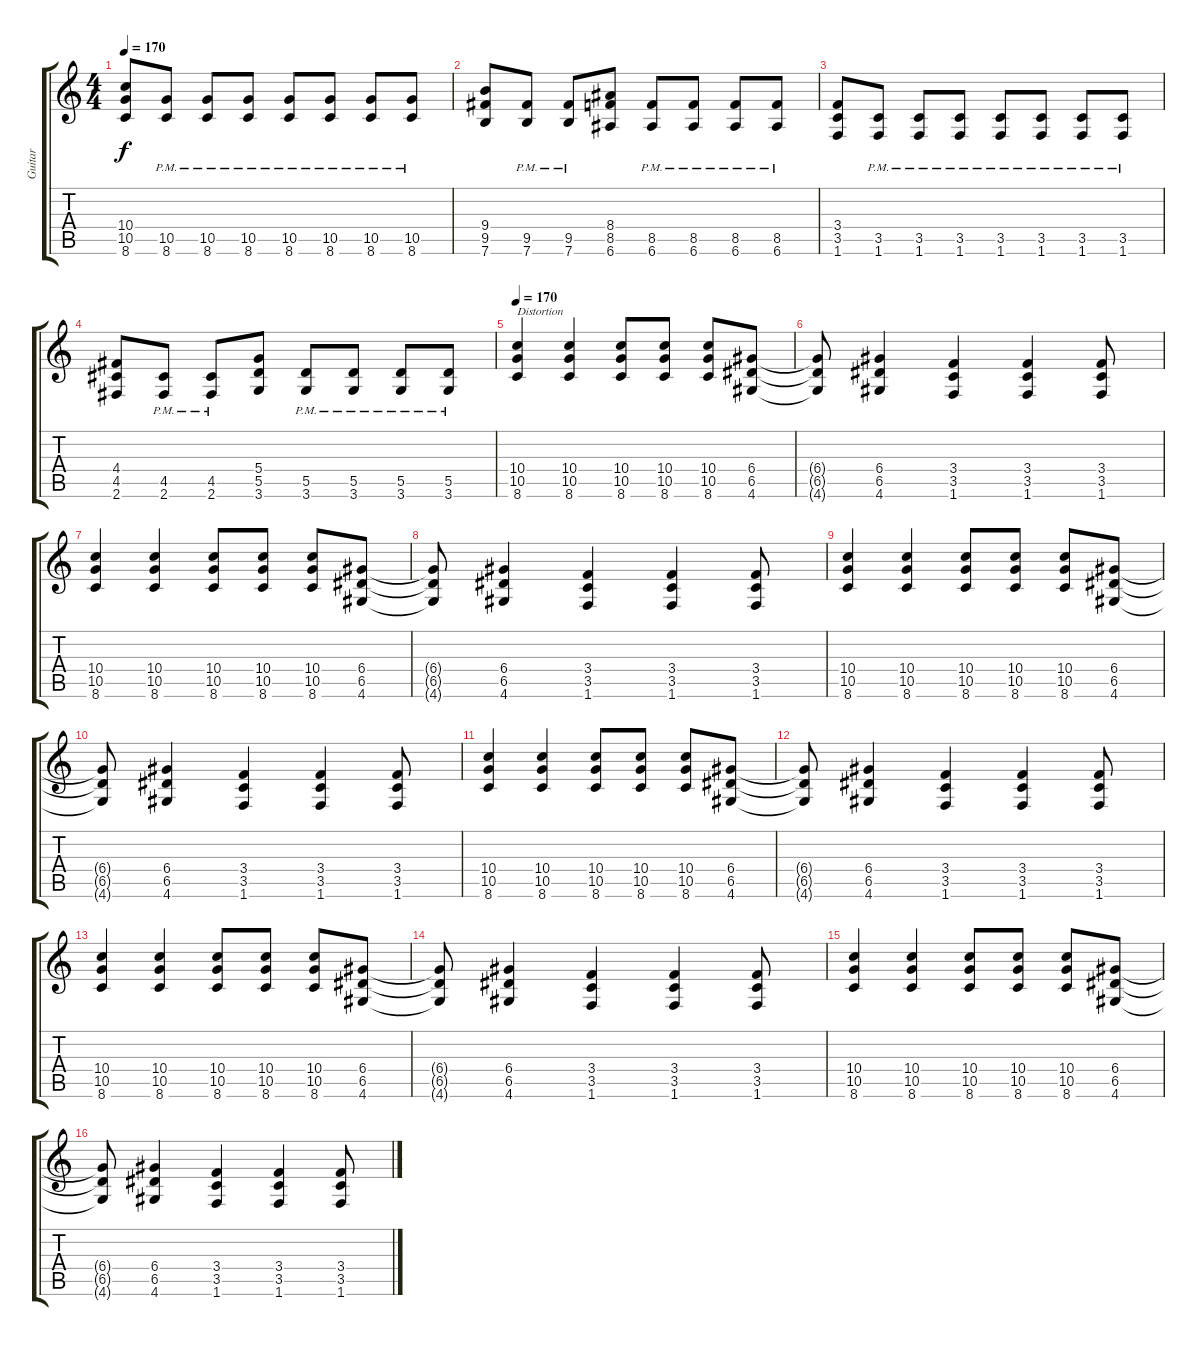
\track ("Guitar" "Guitar") {instrument acousticguitarnylon}
\staff {score tabs}
\tuning (E4 B3 G3 D3 A2 E2) {hide}
\ts (4 4)
\tempo 170
\clef g2
\ks c
(10.4 10.5 8.6).8{dy f} (10.5{pm} 8.6{pm}).8 (10.5{pm} 8.6{pm}).8 (10.5{pm} 8.6{pm}).8 (10.5{pm} 8.6{pm}).8 (10.5{pm} 8.6{pm}).8 (10.5{pm} 8.6{pm}).8 (10.5{pm} 8.6{pm}).8 |
(9.4 9.5 7.6).8 (9.5{pm} 7.6{pm}).8 (9.5{pm} 7.6{pm}).8 (8.4 8.5 6.6).8 (8.5{pm} 6.6{pm}).8 (8.5{pm} 6.6{pm}).8 (8.5{pm} 6.6{pm}).8 (8.5{pm} 6.6{pm}).8 |
(3.4 3.5 1.6).8 (3.5{pm} 1.6{pm}).8 (3.5{pm} 1.6{pm}).8 (3.5{pm} 1.6{pm}).8 (3.5{pm} 1.6{pm}).8 (3.5{pm} 1.6{pm}).8 (3.5{pm} 1.6{pm}).8 (3.5{pm} 1.6{pm}).8 |
(4.4 4.5 2.6).8 (4.5{pm} 2.6{pm}).8 (4.5{pm} 2.6{pm}).8 (5.4 5.5 3.6).8 (5.5{pm} 3.6{pm}).8 (5.5{pm} 3.6{pm}).8 (5.5{pm} 3.6{pm}).8 (5.5{pm} 3.6{pm}).8 |
\tempo 170
(10.4 10.5 8.6).4{txt "Distortion" instrument distortionguitar} (10.4 10.5 8.6).4 (10.4 10.5 8.6).8 (10.4 10.5 8.6).8 (10.4 10.5 8.6).8 (6.4 6.5 4.6).8 |
(6.4{t} 6.5{t} 4.6{t}).8 (6.4 6.5 4.6).4 (3.4 3.5 1.6).4 (3.4 3.5 1.6).4 (3.4 3.5 1.6).8 |
(10.4 10.5 8.6).4 (10.4 10.5 8.6).4 (10.4 10.5 8.6).8 (10.4 10.5 8.6).8 (10.4 10.5 8.6).8 (6.4 6.5 4.6).8 |
(6.4{t} 6.5{t} 4.6{t}).8 (6.4 6.5 4.6).4 (3.4 3.5 1.6).4 (3.4 3.5 1.6).4 (3.4 3.5 1.6).8 |
(10.4 10.5 8.6).4 (10.4 10.5 8.6).4 (10.4 10.5 8.6).8 (10.4 10.5 8.6).8 (10.4 10.5 8.6).8 (6.4 6.5 4.6).8 |
(6.4{t} 6.5{t} 4.6{t}).8 (6.4 6.5 4.6).4 (3.4 3.5 1.6).4 (3.4 3.5 1.6).4 (3.4 3.5 1.6).8 |
(10.4 10.5 8.6).4 (10.4 10.5 8.6).4 (10.4 10.5 8.6).8 (10.4 10.5 8.6).8 (10.4 10.5 8.6).8 (6.4 6.5 4.6).8 |
(6.4{t} 6.5{t} 4.6{t}).8 (6.4 6.5 4.6).4 (3.4 3.5 1.6).4 (3.4 3.5 1.6).4 (3.4 3.5 1.6).8 |
(10.4 10.5 8.6).4 (10.4 10.5 8.6).4 (10.4 10.5 8.6).8 (10.4 10.5 8.6).8 (10.4 10.5 8.6).8 (6.4 6.5 4.6).8 |
(6.4{t} 6.5{t} 4.6{t}).8 (6.4 6.5 4.6).4 (3.4 3.5 1.6).4 (3.4 3.5 1.6).4 (3.4 3.5 1.6).8 |
(10.4 10.5 8.6).4 (10.4 10.5 8.6).4 (10.4 10.5 8.6).8 (10.4 10.5 8.6).8 (10.4 10.5 8.6).8 (6.4 6.5 4.6).8 |
(6.4{t} 6.5{t} 4.6{t}).8 (6.4 6.5 4.6).4 (3.4 3.5 1.6).4 (3.4 3.5 1.6).4 (3.4 3.5 1.6).8
